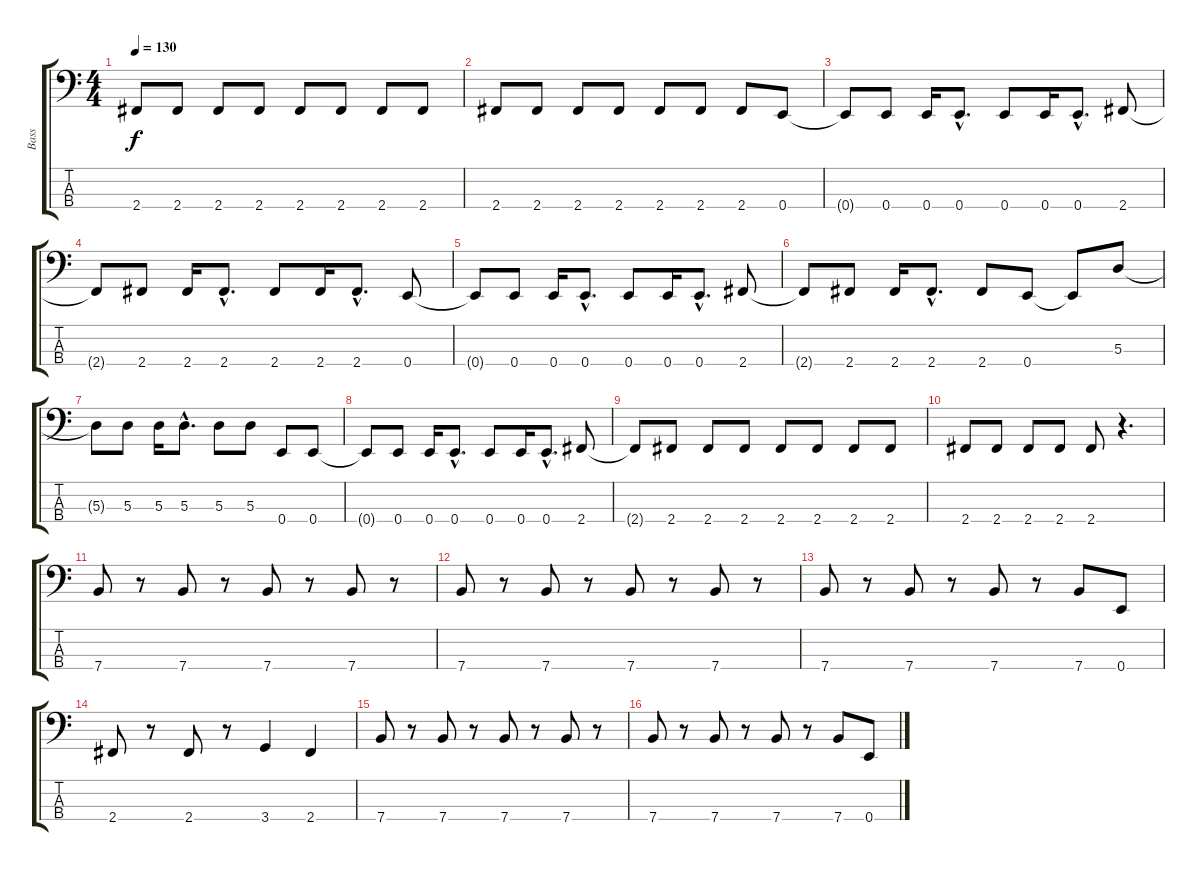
\track ("Bass" "Bass") {instrument electricbasspick}
\staff {score tabs}
\tuning (G2 D2 A1 E1) {hide}
\ts (4 4)
\tempo 130
\clef f4
\ks c
2.4.8{dy f} 2.4.8 2.4.8 2.4.8 2.4.8 2.4.8 2.4.8 2.4.8 |
2.4.8 2.4.8 2.4.8 2.4.8 2.4.8 2.4.8 2.4.8 0.4.8 |
0.4{t}.8 0.4.8 0.4.16 0.4{hac}.8{d} 0.4.8 0.4.16 0.4{hac}.8{d} 2.4.8 |
2.4{t}.8 2.4.8 2.4.16 2.4{hac}.8{d} 2.4.8 2.4.16 2.4{hac}.8{d} 0.4.8 |
0.4{t}.8 0.4.8 0.4.16 0.4{hac}.8{d} 0.4.8 0.4.16 0.4{hac}.8{d} 2.4.8 |
2.4{t}.8 2.4.8 2.4.16 2.4{hac}.8{d} 2.4.8 0.4.8 0.4{t}.8 5.3.8 |
5.3{t}.8 5.3.8 5.3.16 5.3{hac}.8{d} 5.3.8 5.3.8 0.4.8 0.4.8 |
0.4{t}.8 0.4.8 0.4.16 0.4{hac}.8{d} 0.4.8 0.4.16 0.4{hac}.8{d} 2.4.8 |
2.4{t}.8 2.4.8 2.4.8 2.4.8 2.4.8 2.4.8 2.4.8 2.4.8 |
2.4.8 2.4.8 2.4.8 2.4.8 2.4.8 r.4{d} |
7.4.8 r.8 7.4.8 r.8 7.4.8 r.8 7.4.8 r.8 |
7.4.8 r.8 7.4.8 r.8 7.4.8 r.8 7.4.8 r.8 |
7.4.8 r.8 7.4.8 r.8 7.4.8 r.8 7.4.8 0.4.8 |
2.4.8 r.8 2.4.8 r.8 3.4.4 2.4.4 |
7.4.8 r.8 7.4.8 r.8 7.4.8 r.8 7.4.8 r.8 |
7.4.8 r.8 7.4.8 r.8 7.4.8 r.8 7.4.8 0.4.8
